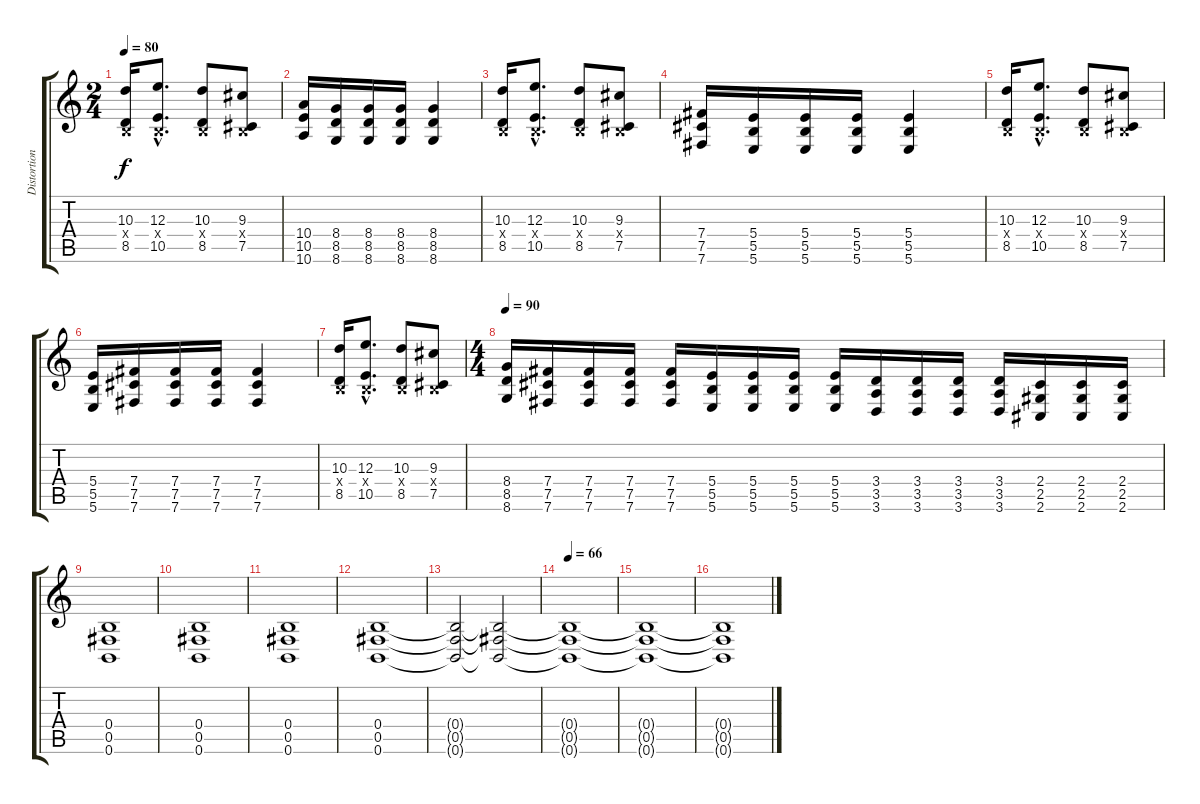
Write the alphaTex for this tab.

\track ("Distortion Guitar (Phil Demmel)" "Distortion") {instrument distortionguitar}
\staff {score tabs}
\tuning (Db4 Ab3 E3 B2 Gb2 B1) {hide}
\ts (2 4)
\tempo 80
\clef g2
\ks c
(10.3 0.4{x} 8.5).16{dy f} (12.3{hac} 0.4{hac x} 10.5{hac}).8{d} (10.3 0.4{x} 8.5).8 (9.3 0.4{x} 7.5).8 |
(10.4 10.5 10.6).16 (8.4 8.5 8.6).16 (8.4 8.5 8.6).16 (8.4 8.5 8.6).16 (8.4 8.5 8.6).4 |
(10.3 0.4{x} 8.5).16 (12.3{hac} 0.4{hac x} 10.5{hac}).8{d} (10.3 0.4{x} 8.5).8 (9.3 0.4{x} 7.5).8 |
(7.4 7.5 7.6).16 (5.4 5.5 5.6).16 (5.4 5.5 5.6).16 (5.4 5.5 5.6).16 (5.4 5.5 5.6).4 |
(10.3 0.4{x} 8.5).16 (12.3{hac} 0.4{hac x} 10.5{hac}).8{d} (10.3 0.4{x} 8.5).8 (9.3 0.4{x} 7.5).8 |
(5.4 5.5 5.6).16 (7.4 7.5 7.6).16 (7.4 7.5 7.6).16 (7.4 7.5 7.6).16 (7.4 7.5 7.6).4 |
(10.3 0.4{x} 8.5).16 (12.3{hac} 0.4{hac x} 10.5{hac}).8{d} (10.3 0.4{x} 8.5).8 (9.3 0.4{x} 7.5).8 |
\ts (4 4)
\tempo 90
(8.4 8.5 8.6).16 (7.4 7.5 7.6).16 (7.4 7.5 7.6).16 (7.4 7.5 7.6).16 (7.4 7.5 7.6).16 (5.4 5.5 5.6).16 (5.4 5.5 5.6).16 (5.4 5.5 5.6).16 (5.4 5.5 5.6).16 (3.4 3.5 3.6).16 (3.4 3.5 3.6).16 (3.4 3.5 3.6).16 (3.4 3.5 3.6).16 (2.4 2.5 2.6).16 (2.4 2.5 2.6).16 (2.4 2.5 2.6).16 |
(0.4 0.5 0.6).1 |
(0.4 0.5 0.6).1 |
(0.4 0.5 0.6).1 |
(0.4 0.5 0.6).1 |
(0.4{t} 0.5{t} 0.6{t}).2 (0.4{t} 0.5{t} 0.6{t}).2{volume 11} |
\tempo 70
\tempo 66
(0.4{t} 0.5{t} 0.6{t}).1{volume 9} |
(0.4{t} 0.5{t} 0.6{t}).1{volume 8} |
(0.4{t} 0.5{t} 0.6{t}).1{volume 6}
